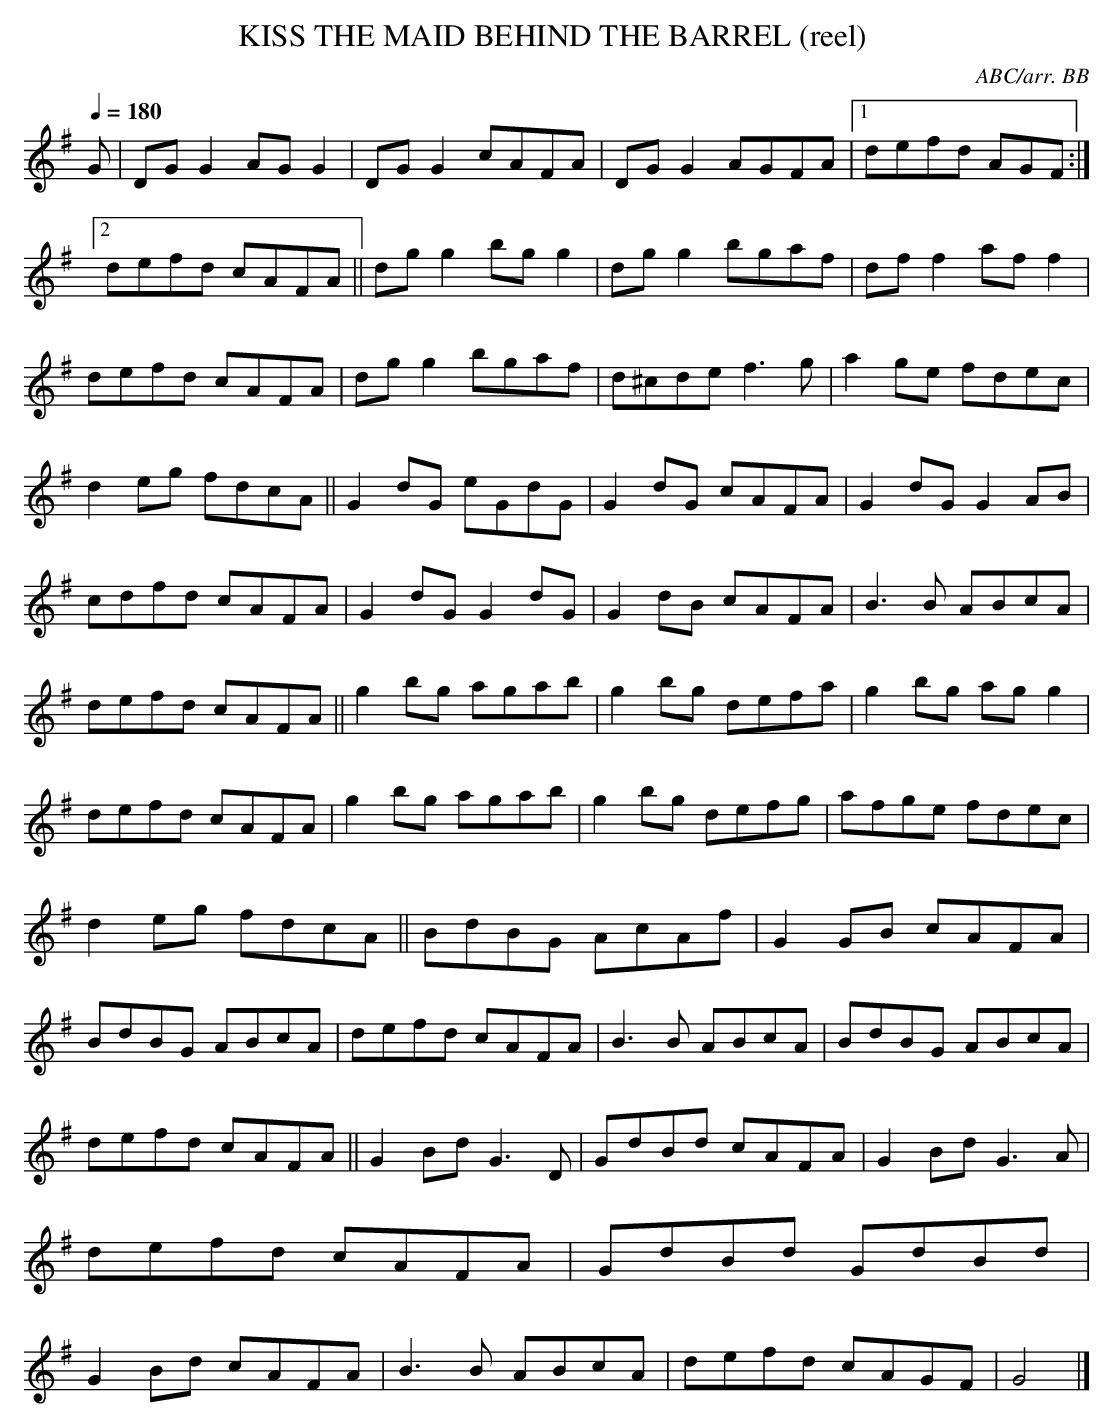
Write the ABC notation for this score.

X:1
T:KISS THE MAID BEHIND THE BARREL (reel) \
C:ABC/arr. BB\
M:4/4\
L:1/8\
Q:1/4=180\
K:G\
G|DGG2 AGG2|DGG2 cAFA|DGG2 AGFA|1 defd AGF :|\\
[2 defd cAFA||\
dg g2 bg g2|dg g2 bgaf|df f2 af f2|defd cAFA|\
dg g2 bgaf|d^cde f3 g|a2 ge fdec|d2 eg fdcA||\
G2 dG eGdG|G2 dG cAFA|G2 dG G2 AB|cdfd cAFA|\
G2 dG G2 dG|G2 dB cAFA|B3 B ABcA|defd cAFA||\
g2 bg agab|g2 bg defa|g2 bg ag g2|defd cAFA|\
g2 bg agab|g2 bg defg|afge fdec|d2 eg fdcA||\
BdBG AcAf|G2GB cAFA|BdBG ABcA|defd cAFA|\
B3B ABcA|BdBG ABcA|defd cAFA||\
G2Bd G3D|GdBd cAFA|G2Bd G3A|defd cAFA|\
GdBd GdBd|G2 Bd cAFA|B3 B ABcA|defd cAGF|G4|]\
\
\
